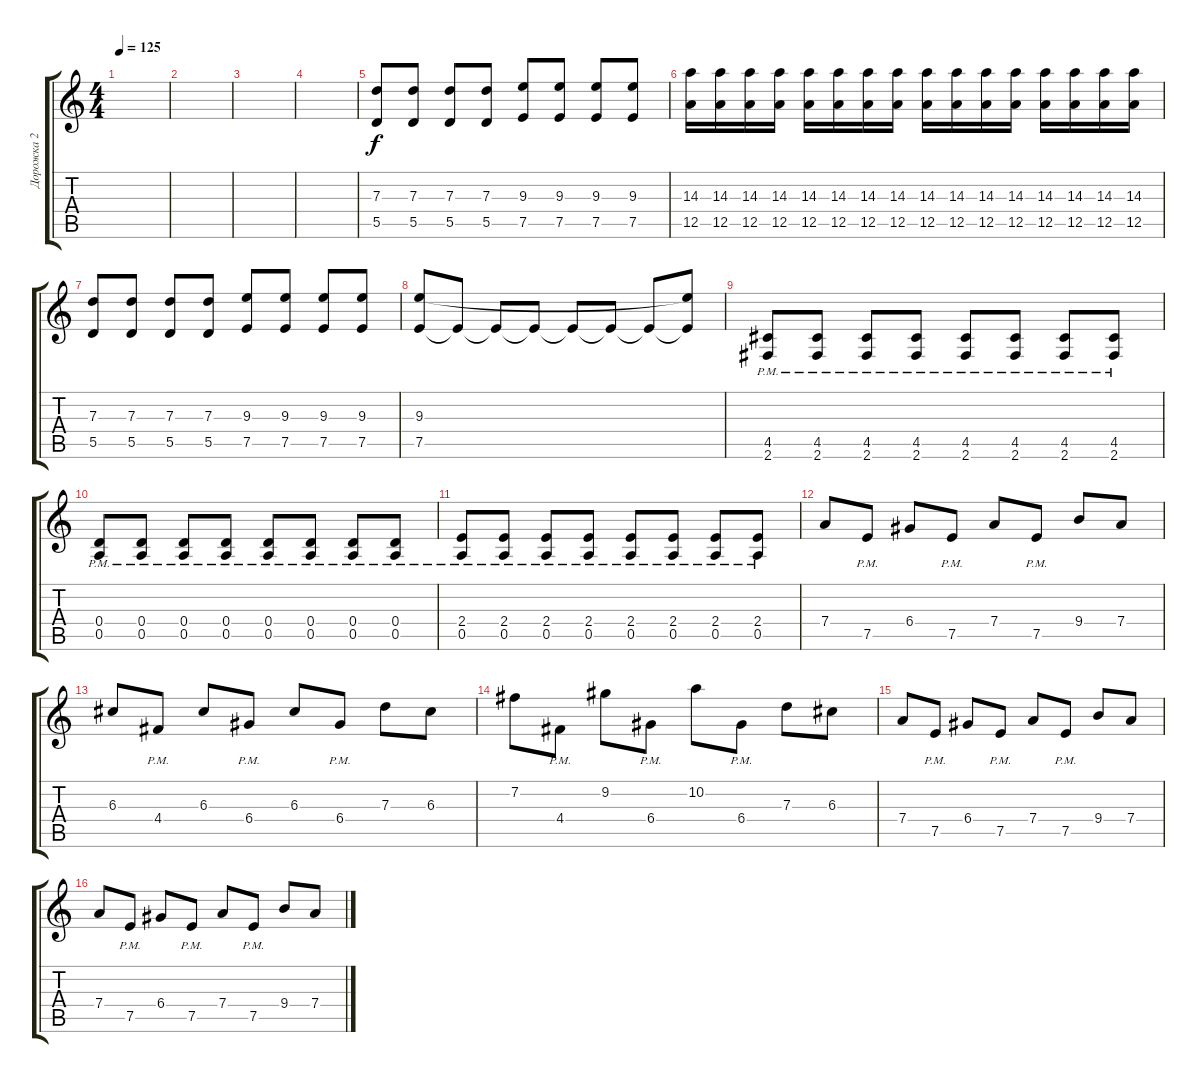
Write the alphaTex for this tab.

\track ("Дорожка 2" "Дорожка 2") {instrument distortionguitar}
\staff {score tabs}
\tuning (E4 B3 G3 D3 A2 E2) {hide}
\ts (4 4)
\tempo 125
\clef g2
\ks c
|
|
|
|
(7.3 5.5).8 (7.3 5.5).8 (7.3 5.5).8 (7.3 5.5).8 (9.3 7.5).8 (9.3 7.5).8 (9.3 7.5).8 (9.3 7.5).8 |
(14.3 12.5).16 (14.3 12.5).16 (14.3 12.5).16 (14.3 12.5).16 (14.3 12.5).16 (14.3 12.5).16 (14.3 12.5).16 (14.3 12.5).16 (14.3 12.5).16 (14.3 12.5).16 (14.3 12.5).16 (14.3 12.5).16 (14.3 12.5).16 (14.3 12.5).16 (14.3 12.5).16 (14.3 12.5).16 |
(7.3 5.5).8 (7.3 5.5).8 (7.3 5.5).8 (7.3 5.5).8 (9.3 7.5).8 (9.3 7.5).8 (9.3 7.5).8 (9.3 7.5).8 |
(9.3 7.5).8 7.5{t}.8 7.5{t}.8 7.5{t}.8 7.5{t}.8 7.5{t}.8 7.5{t}.8 (9.3{t} 7.5{t}).8 |
(4.5{pm} 2.6{pm}).8 (4.5{pm} 2.6{pm}).8 (4.5{pm} 2.6{pm}).8 (4.5{pm} 2.6{pm}).8 (4.5{pm} 2.6{pm}).8 (4.5{pm} 2.6{pm}).8 (4.5{pm} 2.6{pm}).8 (4.5{pm} 2.6{pm}).8 |
(0.4{pm} 0.5{pm}).8 (0.4{pm} 0.5{pm}).8 (0.4{pm} 0.5{pm}).8 (0.4{pm} 0.5{pm}).8 (0.4{pm} 0.5{pm}).8 (0.4{pm} 0.5{pm}).8 (0.4{pm} 0.5{pm}).8 (0.4{pm} 0.5{pm}).8 |
(2.4{pm} 0.5{pm}).8 (2.4{pm} 0.5{pm}).8 (2.4{pm} 0.5{pm}).8 (2.4{pm} 0.5{pm}).8 (2.4{pm} 0.5{pm}).8 (2.4{pm} 0.5{pm}).8 (2.4{pm} 0.5{pm}).8 (2.4{pm} 0.5{pm}).8 |
7.4.8 7.5{pm}.8 6.4.8 7.5{pm}.8 7.4.8 7.5{pm}.8 9.4.8 7.4.8 |
6.3.8 4.4{pm}.8 6.3.8 6.4{pm}.8 6.3.8 6.4{pm}.8 7.3.8 6.3.8 |
7.2.8 4.4{pm}.8 9.2.8 6.4{pm}.8 10.2.8 6.4{pm}.8 7.3.8 6.3.8 |
7.4.8 7.5{pm}.8 6.4.8 7.5{pm}.8 7.4.8 7.5{pm}.8 9.4.8 7.4.8 |
7.4.8 7.5{pm}.8 6.4.8 7.5{pm}.8 7.4.8 7.5{pm}.8 9.4.8 7.4.8
